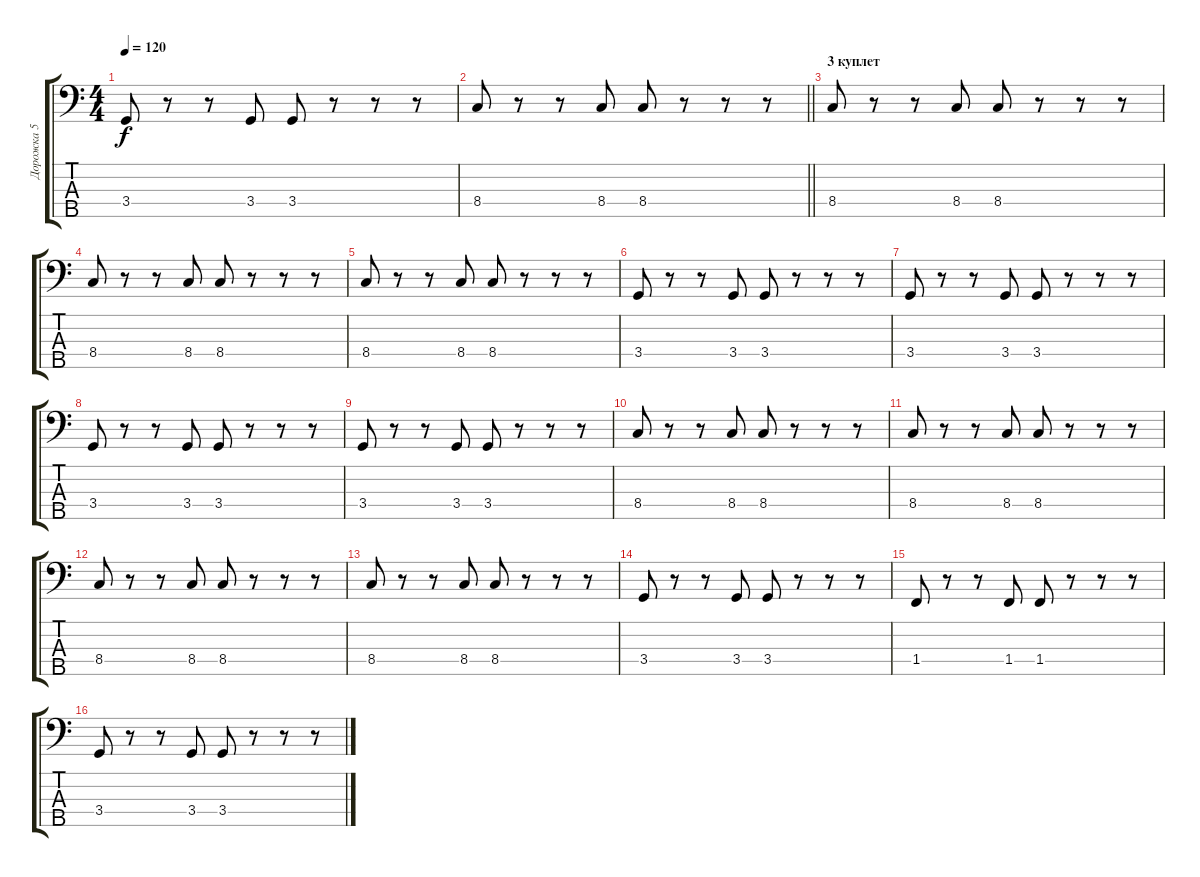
\track ("Дорожка 5" "Дорожка 5") {instrument electricbassfinger}
\staff {score tabs}
\tuning (G2 D2 A1 E1 B0) {hide}
\ts (4 4)
\tempo 120
\clef f4
\ks c
3.4.8{dy f} r.8 r.8 3.4.8 3.4.8 r.8 r.8 r.8 |
\barLineRight lightlight
8.4.8 r.8 r.8 8.4.8 8.4.8 r.8 r.8 r.8 |
\section ("" "3 куплет")
8.4.8 r.8 r.8 8.4.8 8.4.8 r.8 r.8 r.8 |
8.4.8 r.8 r.8 8.4.8 8.4.8 r.8 r.8 r.8 |
8.4.8 r.8 r.8 8.4.8 8.4.8 r.8 r.8 r.8 |
3.4.8 r.8 r.8 3.4.8 3.4.8 r.8 r.8 r.8 |
3.4.8 r.8 r.8 3.4.8 3.4.8 r.8 r.8 r.8 |
3.4.8 r.8 r.8 3.4.8 3.4.8 r.8 r.8 r.8 |
3.4.8 r.8 r.8 3.4.8 3.4.8 r.8 r.8 r.8 |
8.4.8 r.8 r.8 8.4.8 8.4.8 r.8 r.8 r.8 |
8.4.8 r.8 r.8 8.4.8 8.4.8 r.8 r.8 r.8 |
8.4.8 r.8 r.8 8.4.8 8.4.8 r.8 r.8 r.8 |
8.4.8 r.8 r.8 8.4.8 8.4.8 r.8 r.8 r.8 |
3.4.8 r.8 r.8 3.4.8 3.4.8 r.8 r.8 r.8 |
1.4.8 r.8 r.8 1.4.8 1.4.8 r.8 r.8 r.8 |
3.4.8 r.8 r.8 3.4.8 3.4.8 r.8 r.8 r.8
